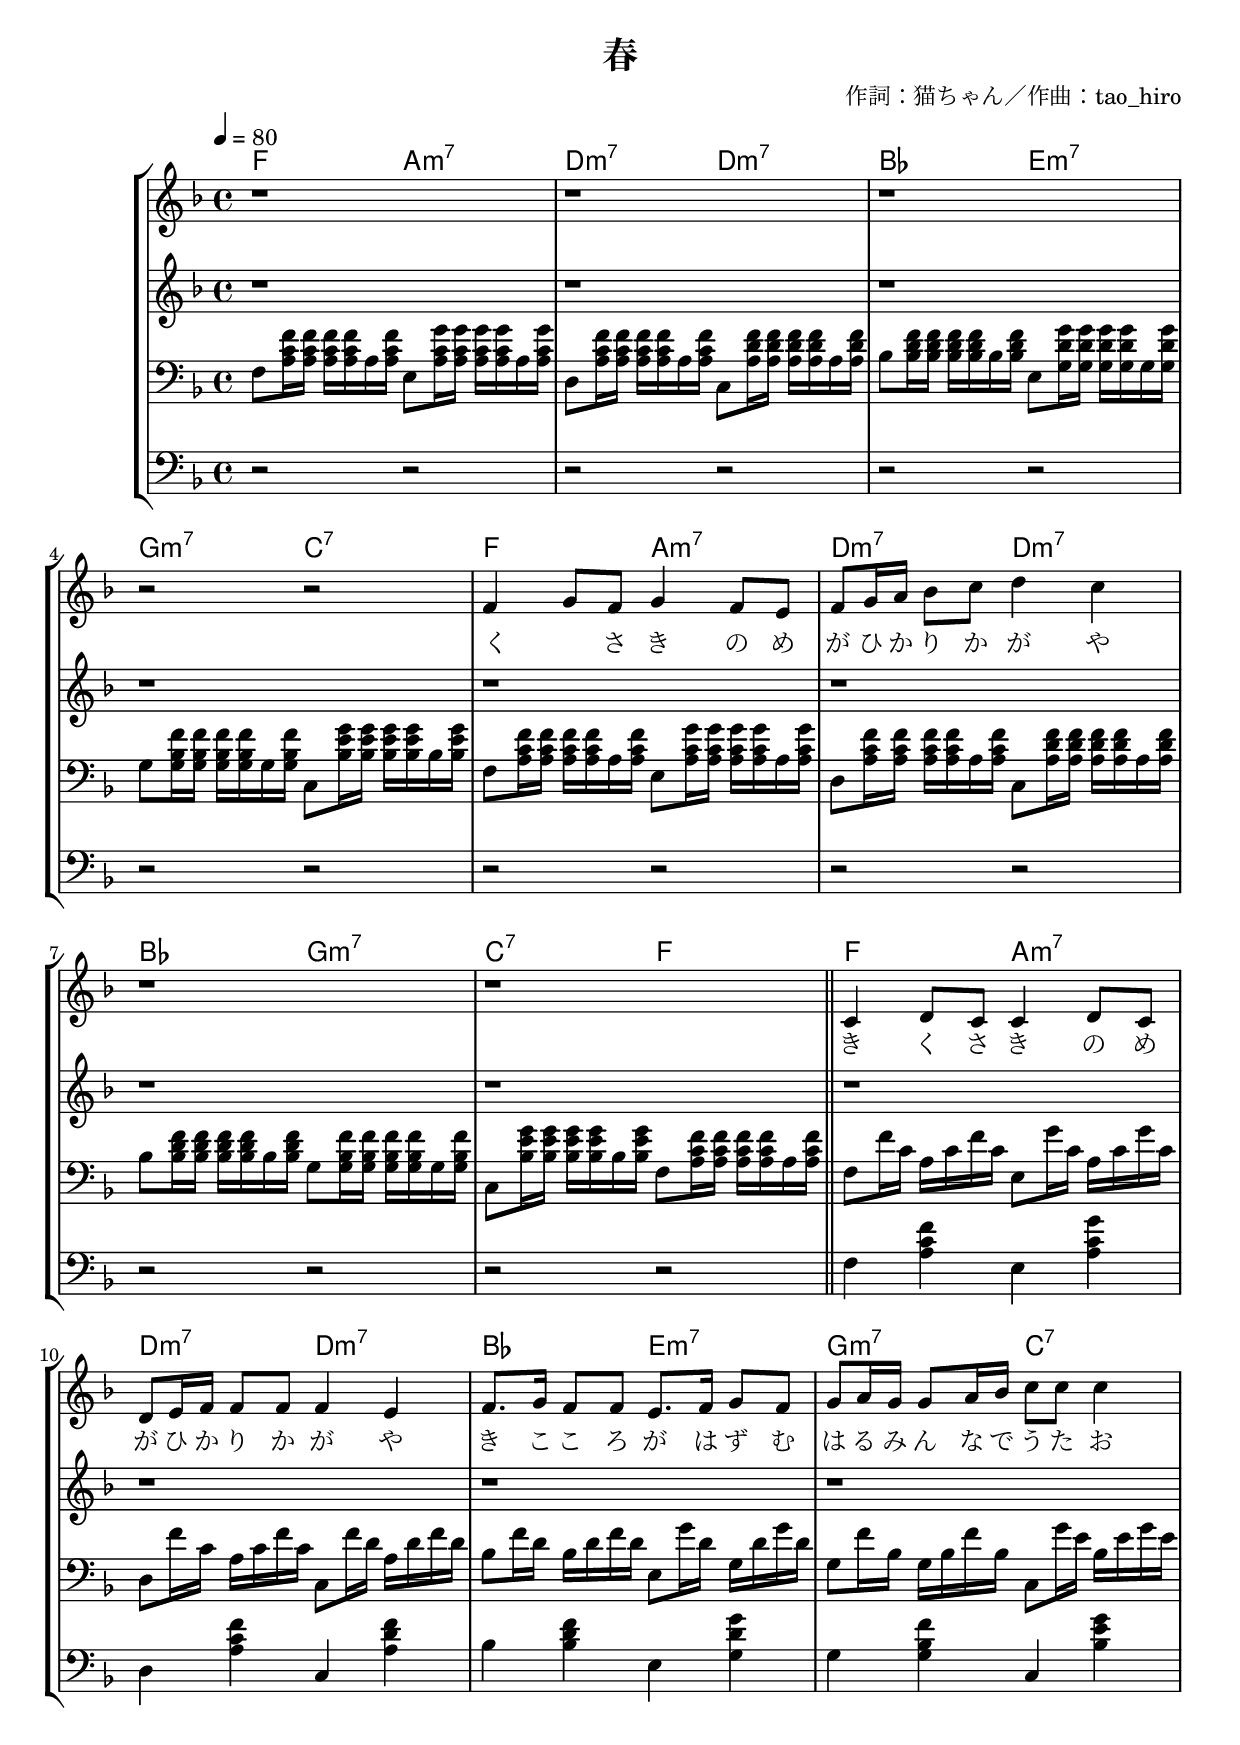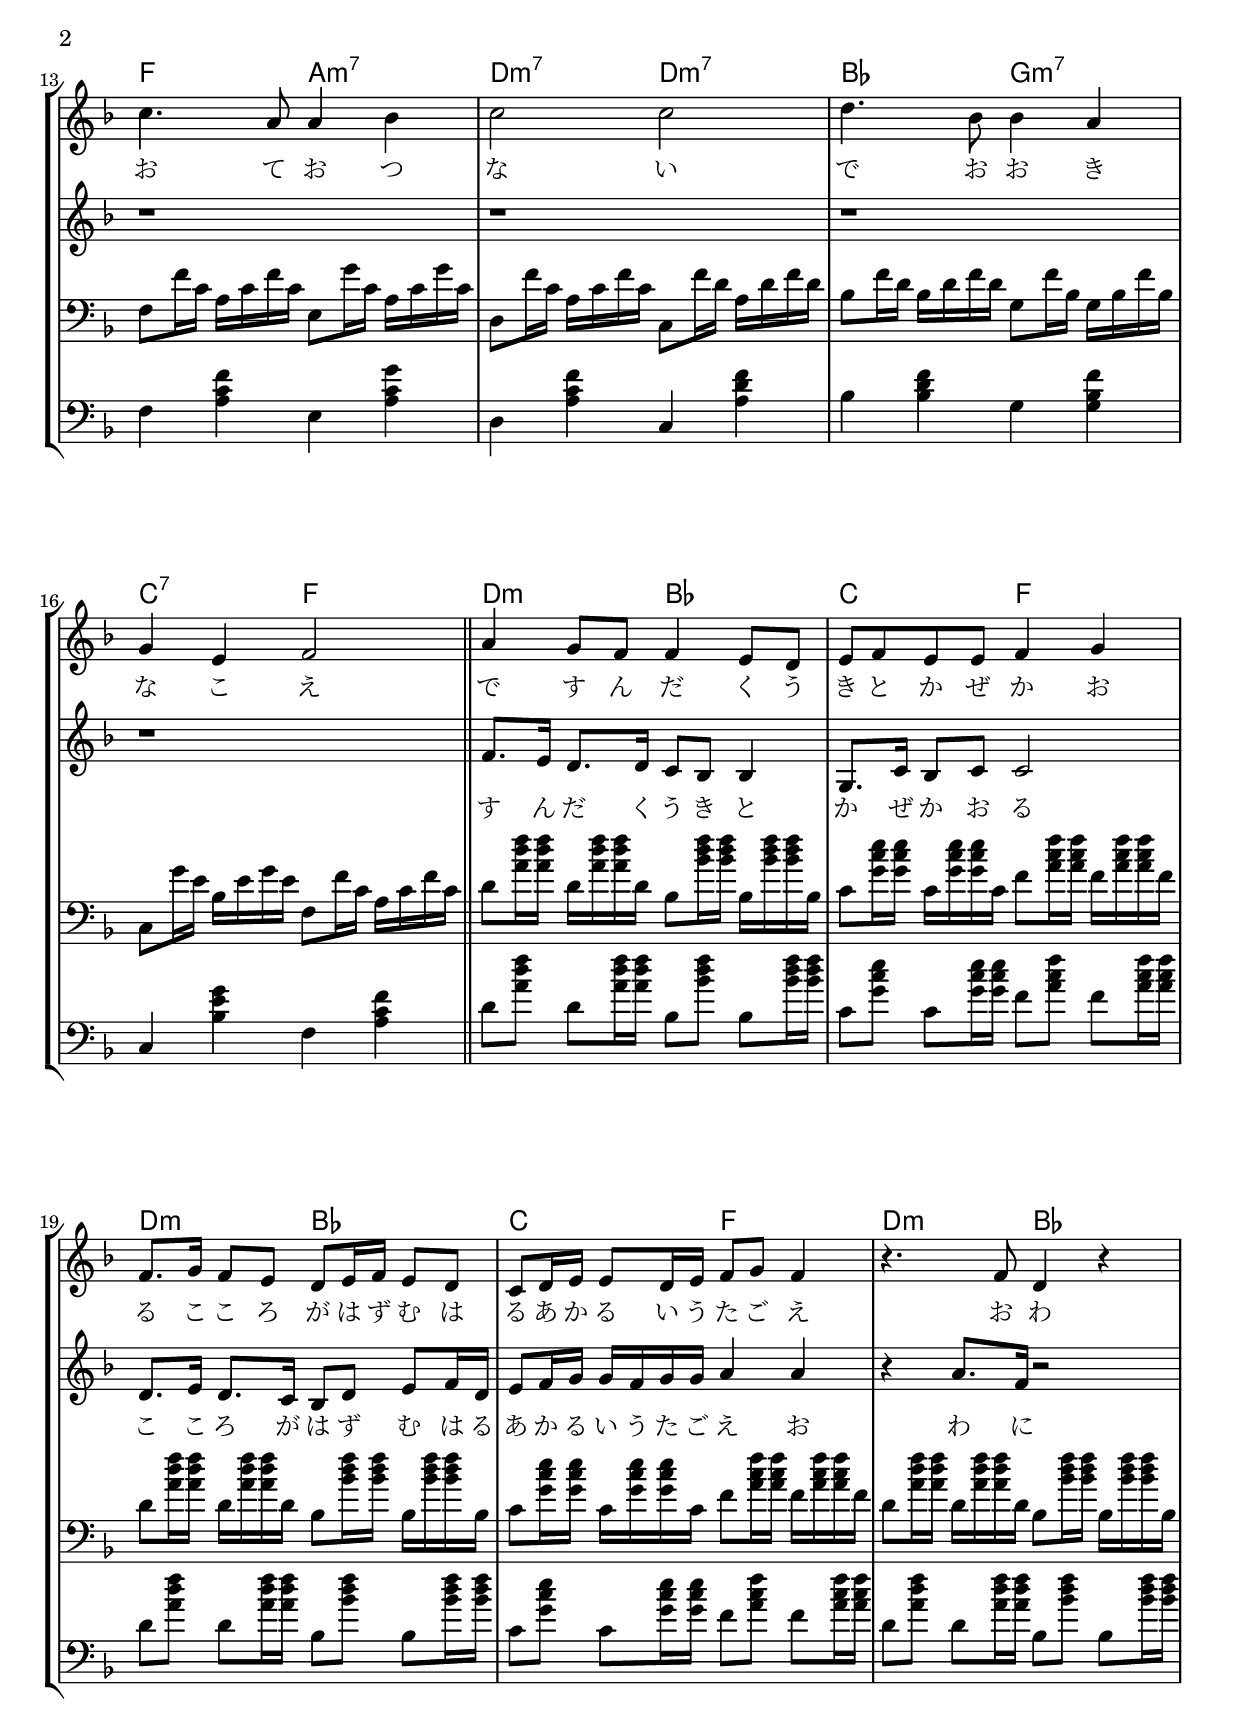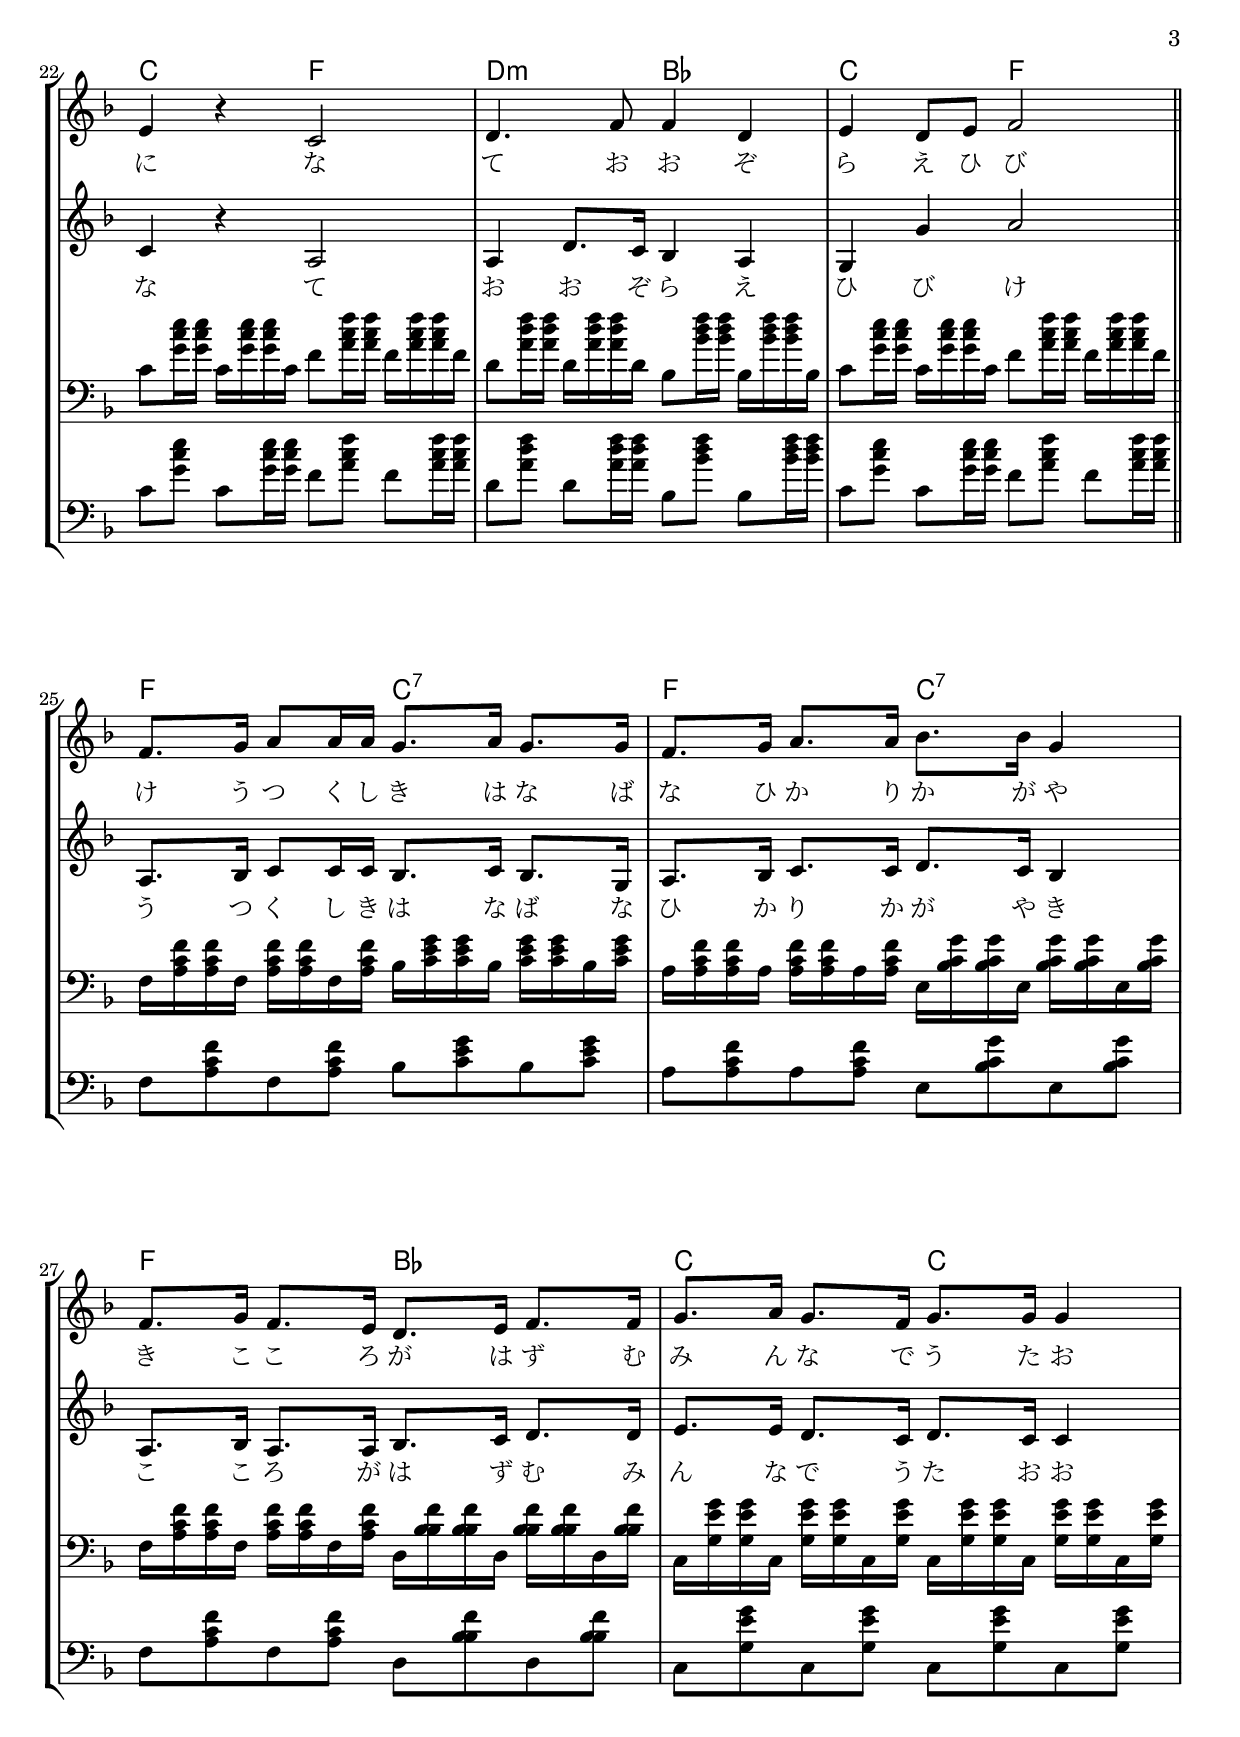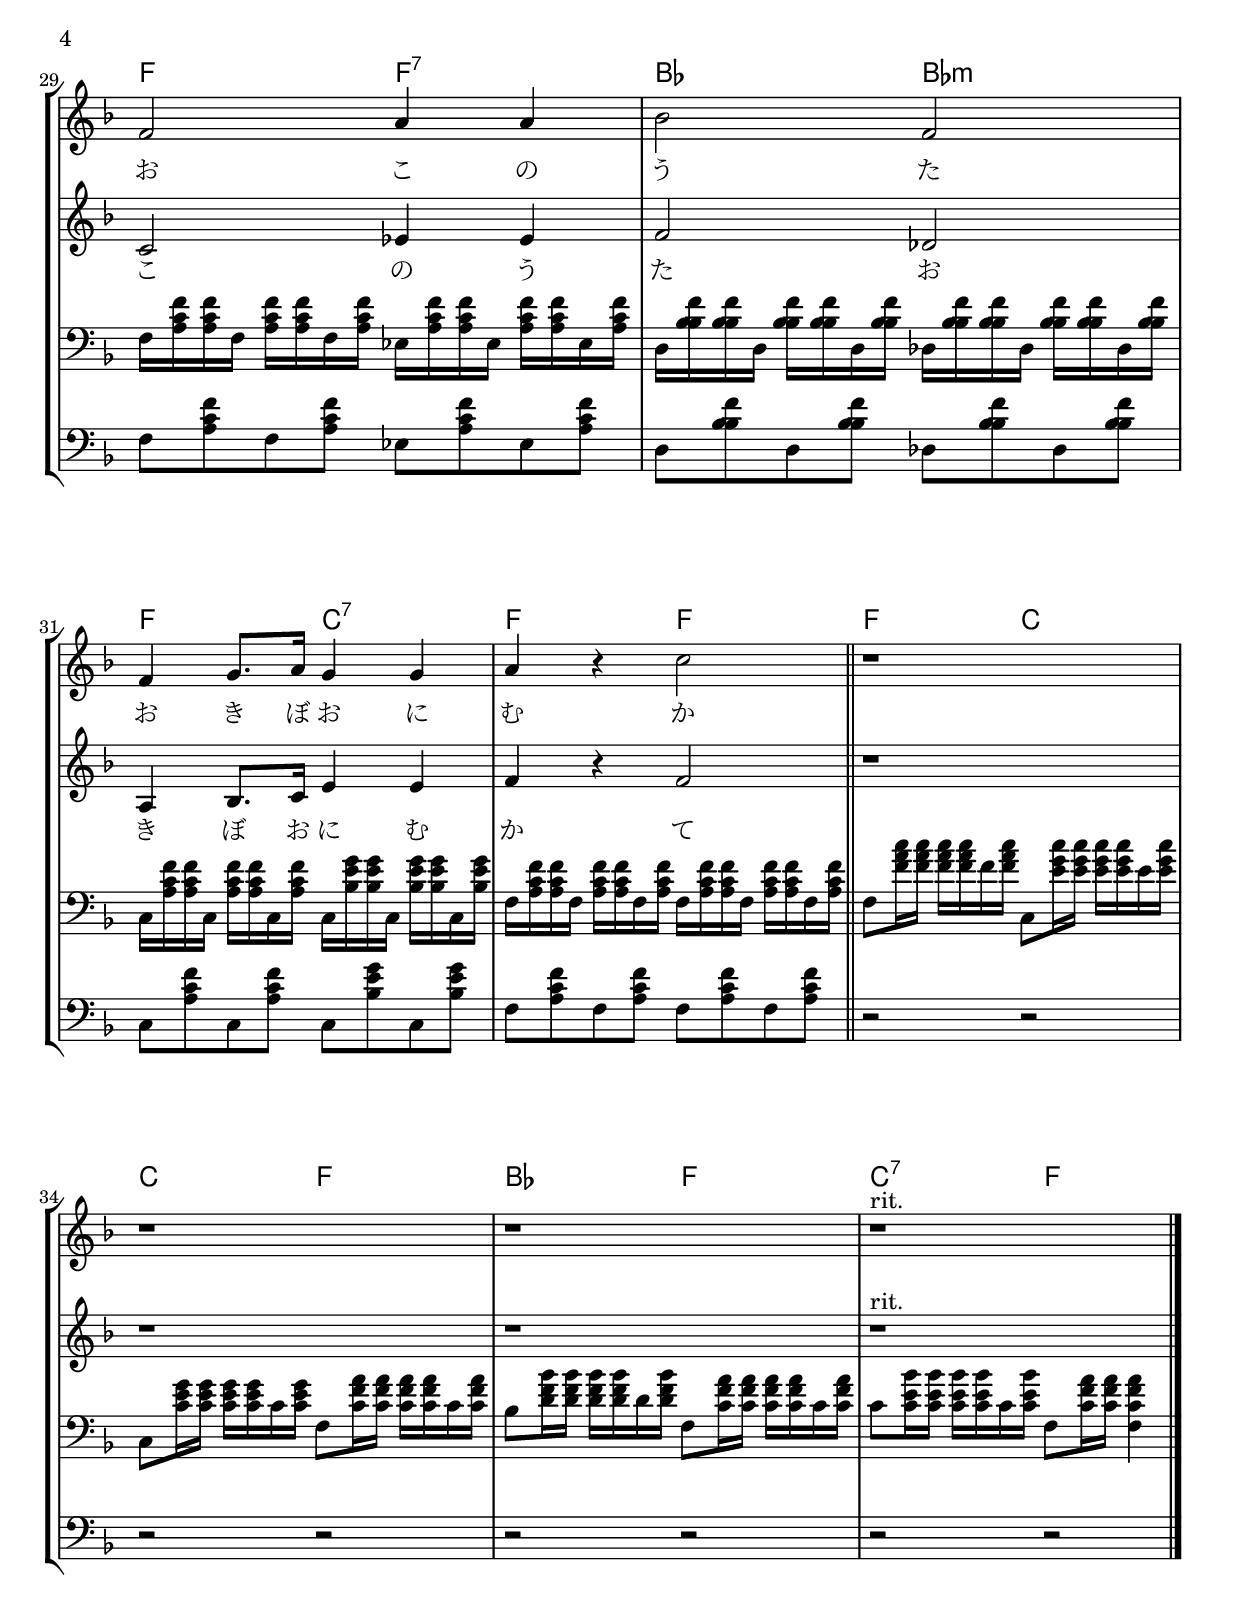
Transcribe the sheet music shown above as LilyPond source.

\version "2.12.1"

\header {
	title = \markup {春}
	composer = \markup \center-column {作詞：猫ちゃん／作曲：tao_hiro}
}

harmony = \chordmode {
	f2 a:min7 d:min7 d:min7 bes e:min7 g:min7 c:7 f a:min7 d:min7 d:min7 bes g:min7 c:7 f 

	f a:min7 d:min7 d:min7 bes e:min7 g:min7 c:7 f a:min7 d:min7 d:min7 bes g:min7 c:7 f 

	d:m bes c f d:m bes c f d:m bes c f d:m bes c f 

	f c:7 f c:7 f bes c c f f:7 bes bes:m f c:7 f f 

	f c c f bes f c:7 f 
}

melody = {
	\set Staff.midiInstrument = #"Honky-tonk"
		\key f \major
	\tempo 4 = 80
r1~ 
	r1 
	 r1~ 
	r2  r2 
	f'4  g'8  f'8  g'4  f'8  e'8 
	f'8  g'16  a'16  bes'8  c''8  d''4  c''4
	r1 r1 	\set Staff.midiInstrument = #"fss0.32"
	c'4  d'8  c'8  c'4  d'8  c'8 
	d'8  e'16  f'16  f'8  f'8  f'4  e'4 
	f'8.  g'16  f'8  f'8  e'8.  f'16  g'8  f'8 
	g'8  a'16  g'16  g'8  a'16  bes'16  c''8  c''8  c''4 
	c''4.  a'8  a'4  bes'4 
	c''2  c''2 
	d''4.  bes'8  bes'4  a'4 
	g'4  e'4  f'2
	\set Staff.midiInstrument = #"fss0.32"
	a'4  g'8  f'8  f'4  e'8  d'8 
	e'8  f'8  e'8  e'8  f'4  g'4 
	f'8.  g'16  f'8  e'8  d'8  e'16  f'16  e'8  d'8 
	c'8  d'16  e'16  e'8  d'16  e'16  f'8  g'8  f'4 
	r4.  f'8  d'4  r4 
	e'4  r4  c'2 
	d'4.  f'8  f'4  d'4 
	e'4  d'8  e'8  f'2
	\set Staff.midiInstrument = #"fss0.32"
	f'8.  g'16  a'8  a'16  a'16  g'8.  a'16  g'8.  g'16 
	f'8.  g'16  a'8.  a'16  bes'8.  bes'16  g'4 
	f'8.  g'16  f'8.  e'16  d'8.  e'16  f'8.  f'16 
	g'8.  a'16  g'8.  f'16  g'8.  g'16  g'4 
	f'2  a'4  a'4 
	bes'2  f'2 
	f'4  g'8.  a'16  g'4  g'4 
	a'4  r4  c''2
	r1 | r1 | r1 | r1^"rit." \bar "|."
}

words = \lyricmode {
	く  さ  き  の  め  が  ひ  か  り  か  が  や  き  
	く  さ  き  の  め  が  ひ  か  り  か  が  や  き  こ  こ  ろ  が  は  ず  む  は  る  み  ん  な  で  う  た  お  お  て  お  つ  な  い  で  お  お  き  な  こ  え  で  
	す  ん  だ  く  う  き  と  か  ぜ  か  お  る  こ  こ  ろ  が  は  ず  む  は  る  あ  か  る  い  う  た  ご  え  お  わ  に  な  て  お  お  ぞ  ら  え  ひ  び  け  
	う  つ  く  し  き  は  な  ば  な  ひ  か  り  か  が  や  き  こ  こ  ろ  が  は  ず  む  み  ん  な  で  う  た  お  お  こ  の  う  た  お  き  ぼ  お  に  む  か  て  
	
}

secondmelody = {
	\key f \major
	\tempo 4 = 80
	r1 | r1 | r1 | r1 | r1 | r1 | r1 | r1   
	r1 | r1 | r1 | r1 | r1 | r1 | r1 | r1   
	\set Staff.midiInstrument = #"mmi0.34"
	f'8.  e'16  d'8.  d'16  c'8  bes8  bes4 
	g8.  c'16  bes8  c'8  c'2 
	d'8.  e'16  d'8.  c'16  bes8  d'8  e'8  f'16  d'16 
	e'8  f'16  g'16  g'16  f'16  g'16  g'16  a'4  a'4 
	r4  a'8.  f'16  r2 
	c'4  r4  a2 
	a4  d'8.  c'16  bes4  a4 
	g4  g'4  a'2
	\set Staff.midiInstrument = #"mmi0.34"
	a8.  bes16  c'8  c'16  c'16  bes8.  c'16  bes8.  g16 
	a8.  bes16  c'8.  c'16  d'8.  c'16  bes4 
	a8.  bes16  a8.  a16  bes8.  c'16  d'8.  d'16 
	e'8.  e'16  d'8.  c'16  d'8.  c'16  c'4 
	c'2  es'4  es'4 
	f'2  des'2 
	a4  bes8.  c'16  e'4  e'4 
	f'4  r4  f'2
	r1 | r1 | r1 | r1^"rit." \bar "|."
}

secondwords = \lyricmode {
	
	
	す  ん  だ  く  う  き  と  か  ぜ  か  お  る  こ  こ  ろ  が  は  ず  む  は  る  あ  か  る  い  う  た  ご  え  お  わ  に  な  て  お  お  ぞ  ら  え  ひ  び  け  
	う  つ  く  し  き  は  な  ば  な  ひ  か  り  か  が  や  き  こ  こ  ろ  が  は  ず  む  み  ん  な  で  う  た  お  お  こ  の  う  た  お  き  ぼ  お  に  む  か  て  
	
}

tempochange = {
	\tempo 4 = 80
	r1 | r1 | r1 | r1 | r1 | r1 | r1 | r1 \bar "||"
	\tempo 4 = 80
	r1 | r1 | r1 | r1 | r1 | r1 | r1 | r1 \bar "||"
	\tempo 4 = 80
	r1 | r1 | r1 | r1 | r1 | r1 | r1 | r1 \bar "||"
	\tempo 4 = 80
	r1 | r1 | r1 | r1 | r1 | r1 | r1 | r1 \bar "||"
	\tempo 4 = 80
	r1 | r1 | r1 | \tempo 4 = 60 r2 \tempo 4 = 53 r2 \bar "|."
}

mainacc = {
	\clef bass
	\set Staff.midiInstrument = #"Acoustic grand"
	\key f \major
	\tempo 4 = 80
	f8 <a c' f'>16 <a c' f'>16   <a c' f'>16 <a c' f'>16   a16 <a c' f'>16
	e8 <a c' g'>16 <a c' g'>16   <a c' g'>16 <a c' g'>16   a16 <a c' g'>16
	d8 <a c' f'>16 <a c' f'>16   <a c' f'>16 <a c' f'>16   a16 <a c' f'>16
	c8 <a d' f'>16 <a d' f'>16   <a d' f'>16 <a d' f'>16   a16 <a d' f'>16
	bes8 <bes d' f'>16 <bes d' f'>16   <bes d' f'>16 <bes d' f'>16   bes16 <bes d' f'>16
	e8 <g d' g'>16 <g d' g'>16   <g d' g'>16 <g d' g'>16   g16 <g d' g'>16
	g8 <g bes f'>16 <g bes f'>16   <g bes f'>16 <g bes f'>16   g16 <g bes f'>16
	c8 <bes e' g'>16 <bes e' g'>16   <bes e' g'>16 <bes e' g'>16   bes16 <bes e' g'>16
	f8 <a c' f'>16 <a c' f'>16   <a c' f'>16 <a c' f'>16   a16 <a c' f'>16
	e8 <a c' g'>16 <a c' g'>16   <a c' g'>16 <a c' g'>16   a16 <a c' g'>16
	d8 <a c' f'>16 <a c' f'>16   <a c' f'>16 <a c' f'>16   a16 <a c' f'>16
	c8 <a d' f'>16 <a d' f'>16   <a d' f'>16 <a d' f'>16   a16 <a d' f'>16
	bes8 <bes d' f'>16 <bes d' f'>16   <bes d' f'>16 <bes d' f'>16   bes16 <bes d' f'>16
	g8 <g bes f'>16 <g bes f'>16   <g bes f'>16 <g bes f'>16   g16 <g bes f'>16
	c8 <bes e' g'>16 <bes e' g'>16   <bes e' g'>16 <bes e' g'>16   bes16 <bes e' g'>16
	f8 <a c' f'>16 <a c' f'>16   <a c' f'>16 <a c' f'>16   a16 <a c' f'>16
	\bar "||"

	\set Staff.midiInstrument = #"Acoustic grand"
	f8 f'16 c'16   a16 c'16 f'16 c'16
	e8 g'16 c'16   a16 c'16 g'16 c'16
	d8 f'16 c'16   a16 c'16 f'16 c'16
	c8 f'16 d'16   a16 d'16 f'16 d'16
	bes8 f'16 d'16   bes16 d'16 f'16 d'16
	e8 g'16 d'16   g16 d'16 g'16 d'16
	g8 f'16 bes16   g16 bes16 f'16 bes16
	c8 g'16 e'16   bes16 e'16 g'16 e'16
	f8 f'16 c'16   a16 c'16 f'16 c'16
	e8 g'16 c'16   a16 c'16 g'16 c'16
	d8 f'16 c'16   a16 c'16 f'16 c'16
	c8 f'16 d'16   a16 d'16 f'16 d'16
	bes8 f'16 d'16   bes16 d'16 f'16 d'16
	g8 f'16 bes16   g16 bes16 f'16 bes16
	c8 g'16 e'16   bes16 e'16 g'16 e'16
	f8 f'16 c'16   a16 c'16 f'16 c'16
	\bar "||"

	\set Staff.midiInstrument = #"Acoustic grand"
	d'8 <a' d'' f''>16 <a' d'' f''>16   d'16 <a' d'' f''>16 <a' d'' f''>16 d'16
	bes8 <bes' d'' f''>16 <bes' d'' f''>16   bes16 <bes' d'' f''>16 <bes' d'' f''>16 bes16
	c'8 <g' c'' e''>16 <g' c'' e''>16   c'16 <g' c'' e''>16 <g' c'' e''>16 c'16
	f'8 <a' c'' f''>16 <a' c'' f''>16   f'16 <a' c'' f''>16 <a' c'' f''>16 f'16
	d'8 <a' d'' f''>16 <a' d'' f''>16   d'16 <a' d'' f''>16 <a' d'' f''>16 d'16
	bes8 <bes' d'' f''>16 <bes' d'' f''>16   bes16 <bes' d'' f''>16 <bes' d'' f''>16 bes16
	c'8 <g' c'' e''>16 <g' c'' e''>16   c'16 <g' c'' e''>16 <g' c'' e''>16 c'16
	f'8 <a' c'' f''>16 <a' c'' f''>16   f'16 <a' c'' f''>16 <a' c'' f''>16 f'16
	d'8 <a' d'' f''>16 <a' d'' f''>16   d'16 <a' d'' f''>16 <a' d'' f''>16 d'16
	bes8 <bes' d'' f''>16 <bes' d'' f''>16   bes16 <bes' d'' f''>16 <bes' d'' f''>16 bes16
	c'8 <g' c'' e''>16 <g' c'' e''>16   c'16 <g' c'' e''>16 <g' c'' e''>16 c'16
	f'8 <a' c'' f''>16 <a' c'' f''>16   f'16 <a' c'' f''>16 <a' c'' f''>16 f'16
	d'8 <a' d'' f''>16 <a' d'' f''>16   d'16 <a' d'' f''>16 <a' d'' f''>16 d'16
	bes8 <bes' d'' f''>16 <bes' d'' f''>16   bes16 <bes' d'' f''>16 <bes' d'' f''>16 bes16
	c'8 <g' c'' e''>16 <g' c'' e''>16   c'16 <g' c'' e''>16 <g' c'' e''>16 c'16
	f'8 <a' c'' f''>16 <a' c'' f''>16   f'16 <a' c'' f''>16 <a' c'' f''>16 f'16
	\bar "||"

	\set Staff.midiInstrument = #"Acoustic grand"
	f16 <a c' f'>16 <a c' f'>16 f16   <a c' f'>16 <a c' f'>16 f16 <a c' f'>16
	bes16 <c' e' g'>16 <c' e' g'>16 bes16   <c' e' g'>16 <c' e' g'>16 bes16 <c' e' g'>16
	a16 <a c' f'>16 <a c' f'>16 a16   <a c' f'>16 <a c' f'>16 a16 <a c' f'>16
	e16 <bes c' g'>16 <bes c' g'>16 e16   <bes c' g'>16 <bes c' g'>16 e16 <bes c' g'>16
	f16 <a c' f'>16 <a c' f'>16 f16   <a c' f'>16 <a c' f'>16 f16 <a c' f'>16
	d16 <bes bes f'>16 <bes bes f'>16 d16   <bes bes f'>16 <bes bes f'>16 d16 <bes bes f'>16
	c16 <g e' g'>16 <g e' g'>16 c16   <g e' g'>16 <g e' g'>16 c16 <g e' g'>16
	c16 <g e' g'>16 <g e' g'>16 c16   <g e' g'>16 <g e' g'>16 c16 <g e' g'>16
	f16 <a c' f'>16 <a c' f'>16 f16   <a c' f'>16 <a c' f'>16 f16 <a c' f'>16
	es16 <a c' f'>16 <a c' f'>16 es16   <a c' f'>16 <a c' f'>16 es16 <a c' f'>16
	d16 <bes bes f'>16 <bes bes f'>16 d16   <bes bes f'>16 <bes bes f'>16 d16 <bes bes f'>16
	des16 <bes bes f'>16 <bes bes f'>16 des16   <bes bes f'>16 <bes bes f'>16 des16 <bes bes f'>16
	c16 <a c' f'>16 <a c' f'>16 c16   <a c' f'>16 <a c' f'>16 c16 <a c' f'>16
	c16 <bes e' g'>16 <bes e' g'>16 c16   <bes e' g'>16 <bes e' g'>16 c16 <bes e' g'>16
	f16 <a c' f'>16 <a c' f'>16 f16   <a c' f'>16 <a c' f'>16 f16 <a c' f'>16
	f16 <a c' f'>16 <a c' f'>16 f16   <a c' f'>16 <a c' f'>16 f16 <a c' f'>16
	\bar "||"

	\set Staff.midiInstrument = #"Honky-tonk"
	f8 <f' a' c''>16 <f' a' c''>16   <f' a' c''>16 <f' a' c''>16   f'16 <f' a' c''>16
	c8 <e' g' c''>16 <e' g' c''>16   <e' g' c''>16 <e' g' c''>16   e'16 <e' g' c''>16
	c8 <c' e' g'>16 <c' e' g'>16   <c' e' g'>16 <c' e' g'>16   c'16 <c' e' g'>16
	f8 <c' f' a'>16 <c' f' a'>16   <c' f' a'>16 <c' f' a'>16   c'16 <c' f' a'>16
	bes8 <d' f' bes'>16 <d' f' bes'>16   <d' f' bes'>16 <d' f' bes'>16   d'16 <d' f' bes'>16
	f8 <c' f' a'>16 <c' f' a'>16   <c' f' a'>16 <c' f' a'>16   c'16 <c' f' a'>16
	c'8 <c' e' bes'>16 <c' e' bes'>16   <c' e' bes'>16 <c' e' bes'>16   c'16 <c' e' bes'>16
	f8 <c' f' a'>16 <c' f' a'>16 <f c' f' a'>4
	\bar "|."
}

subacc = {
	\clef bass
	\set Staff.midiInstrument = #"Acoustic grand"
	\key f \major
	\tempo 4 = 80
	r2
	r2
	r2
	r2
	r2
	r2
	r2
	r2
	r2
	r2
	r2
	r2
	r2
	r2
	r2
	r2
	\bar "||"

	\set Staff.midiInstrument = #"Honky-tonk"
	f4 <a c' f'>4
	e4 <a c' g'>4
	d4 <a c' f'>4
	c4 <a d' f'>4
	bes4 <bes d' f'>4
	e4 <g d' g'>4
	g4 <g bes f'>4
	c4 <bes e' g'>4
	f4 <a c' f'>4
	e4 <a c' g'>4
	d4 <a c' f'>4
	c4 <a d' f'>4
	bes4 <bes d' f'>4
	g4 <g bes f'>4
	c4 <bes e' g'>4
	f4 <a c' f'>4
	\bar "||"

	\set Staff.midiInstrument = #"Honky-tonk"
	d'8 <a' d'' f''> d' <a' d'' f''>16 <a' d'' f''>
	bes8 <bes' d'' f''> bes <bes' d'' f''>16 <bes' d'' f''>
	c'8 <g' c'' e''> c' <g' c'' e''>16 <g' c'' e''>
	f'8 <a' c'' f''> f' <a' c'' f''>16 <a' c'' f''>
	d'8 <a' d'' f''> d' <a' d'' f''>16 <a' d'' f''>
	bes8 <bes' d'' f''> bes <bes' d'' f''>16 <bes' d'' f''>
	c'8 <g' c'' e''> c' <g' c'' e''>16 <g' c'' e''>
	f'8 <a' c'' f''> f' <a' c'' f''>16 <a' c'' f''>
	d'8 <a' d'' f''> d' <a' d'' f''>16 <a' d'' f''>
	bes8 <bes' d'' f''> bes <bes' d'' f''>16 <bes' d'' f''>
	c'8 <g' c'' e''> c' <g' c'' e''>16 <g' c'' e''>
	f'8 <a' c'' f''> f' <a' c'' f''>16 <a' c'' f''>
	d'8 <a' d'' f''> d' <a' d'' f''>16 <a' d'' f''>
	bes8 <bes' d'' f''> bes <bes' d'' f''>16 <bes' d'' f''>
	c'8 <g' c'' e''> c' <g' c'' e''>16 <g' c'' e''>
	f'8 <a' c'' f''> f' <a' c'' f''>16 <a' c'' f''>
	\bar "||"

	\set Staff.midiInstrument = #"Honky-tonk"
	f8 <a c' f'> f <a c' f'>
	bes8 <c' e' g'> bes <c' e' g'>
	a8 <a c' f'> a <a c' f'>
	e8 <bes c' g'> e <bes c' g'>
	f8 <a c' f'> f <a c' f'>
	d8 <bes bes f'> d <bes bes f'>
	c8 <g e' g'> c <g e' g'>
	c8 <g e' g'> c <g e' g'>
	f8 <a c' f'> f <a c' f'>
	es8 <a c' f'> es <a c' f'>
	d8 <bes bes f'> d <bes bes f'>
	des8 <bes bes f'> des <bes bes f'>
	c8 <a c' f'> c <a c' f'>
	c8 <bes e' g'> c <bes e' g'>
	f8 <a c' f'> f <a c' f'>
	f8 <a c' f'> f <a c' f'>
	\bar "||"

	\set Staff.midiInstrument = #"Acoustic grand"
	r2
	r2
	r2
	r2
	r2
	r2
	r2
	r2
	\bar "|."
}

percA = {
	\drummode {
	bd2 r8 bd4 bd8  |bd4. bd8 bd2  |bd2 r8 bd4 bd8  |bd4. bd8 bd2  |bd2 r8 bd4 bd8  |bd4. bd8 bd2  |bd2 r8 bd4 bd8  |bd4. bd8 bd2  \bar "||"
	hh8 hh8 hh8 hh8 hh8 hh8 hh8 hh8  |hh8 hh8 hh8 hh8 hh8 hh8 hh8 hh8  |hh8 hh8 hh8 hh8 hh8 hh8 hh8 hh8  |hh8 hh8 hh8 hh8 hh8 hh8 hh8 hh8  |hh8 hh8 hh8 hh8 hh8 hh8 hh8 hh8  |hh8 hh8 hh8 hh8 hh8 hh8 hh8 hh8  |hh8 hh8 hh8 hh8 hh8 hh8 hh8 hh8  |hh8 hh8 hh8 hh8 hh8 hh8 hh4  \bar "||"
	hh8 hh8 hh8 hh8 hh8 hh8 hh8 hh8  |hh8 hh8 hh8 hh8 hh8 hh8 hh8 hh8  |hh8 hh8 hh8 hh8 hh8 hh8 hh8 hh8  |hh8 hh8 hh8 hh8 hh8 hh8 hh8 hh8  |hh8 hh8 hh8 hh8 hh8 hh8 hh8 hh8  |hh8 hh8 hh8 hh8 hh8 hh8 hh8 hh8  |hh8 hh8 hh8 hh8 hh8 hh8 hh8 hh8  |hh8 hh8 hh8 hh8 hh8 hh8 hh4  \bar "||"
	hh8 hh8 hh8 hh8 hh8 hh8 hh8 hh8  |hh8 hh8 hh8 hh8 hh8 hh8 hh8 hh8  |hh8 hh8 hh8 hh8 hh8 hh8 hh8 hh8  |hh8 hh8 hh8 hh8 hh8 hh8 hh8 hh8  |hh8 hh8 hh8 hh8 hh8 hh8 hh8 hh8  |hh8 hh8 hh8 hh8 hh8 hh8 hh8 hh8  |hh8 hh8 hh8 hh8 hh8 hh8 hh8 hh8  |hh8 hh8 hh8 hh8 hh8 hh8 hh4  \bar "||"
	bd2 r8 bd4 bd8  |bd4. bd8 bd2  |bd2 r8 bd4 bd8  |bd4. bd8 bd2  \bar "|."
	}
}

percB = {
	\drummode {
	r4. ss4. ss4  |r4 ss4. ss4.  |r4. ss4. ss4  |r4 ss4. ss4.  |r4. ss4. ss4  |r4 ss4. ss4.  |r4. ss4. ss4  |r4 ss4. ss4.  \bar "||"
	bd4. bd8 bd4. bd8  |bd4. bd8 bd4. bd8  |bd4. bd8 bd4. bd8  |bd4. bd8 bd4. bd8  |bd4. bd8 bd4. bd8  |bd4. bd8 bd4. bd8  |bd4. bd8 bd4. bd8  |bd4. bd8 bd2  \bar "||"
	bd4. bd8 bd4. bd8  |bd4. bd8 bd4. bd8  |bd4. bd8 bd4. bd8  |bd4. bd8 bd4. bd8  |bd4. bd8 bd4. bd8  |bd4. bd8 bd4. bd8  |bd4. bd8 bd4. bd8  |bd4. bd8 bd2  \bar "||"
	bd4. bd8 bd4. bd8  |bd4. bd8 bd4. bd8  |bd4. bd8 bd4. bd8  |bd4. bd8 bd4. bd8  |bd4. bd8 bd4. bd8  |bd4. bd8 bd4. bd8  |bd4. bd8 bd4. bd8  |bd4. bd8 bd2  \bar "||"
	r4. ss4. ss4  |r4 ss4. ss4.  |r4. ss4. ss4  |r4 ss4. ss4.  \bar "|."
	}
}

percC = {
	\drummode {
	cymr8 cymr8 cymr8 cymr8 cymr8 cymr8 cymr8 cymr8  |cymr8 cymr8 cymr8 cymr8 cymr8 cymr8 cymr8 cymr8  |cymr8 cymr8 cymr8 cymr8 cymr8 cymr8 cymr8 cymr8  |cymr8 cymr8 cymr8 cymr8 cymr4. cymr8  |cymr8 cymr8 cymr8 cymr8 cymr8 cymr8 cymr8 cymr8  |cymr8 cymr8 cymr8 cymr8 cymr8 cymr8 cymr8 cymr8  |cymr8 cymr8 cymr8 cymr8 cymr8 cymr8 cymr8 cymr8  |cymr8 cymr8 cymr8 cymr8 cymr4. cymr8  \bar "||"
	r8 ss4 ss8 ss4. ss8  |r8 ss4 ss8 ss2  |r8 ss4 ss8 ss4. ss8  |r8 ss4 ss8 ss4. ss8  |r8 ss4 ss8 ss4. ss8  |r8 ss4 ss8 ss2  |r8 ss4 ss8 ss4. ss8  |r8 ss4 ss8 ss2  \bar "||"
	r8 ss4 ss8 ss4. ss8  |r8 ss4 ss8 ss2  |r8 ss4 ss8 ss4. ss8  |r8 ss4 ss8 ss4. ss8  |r8 ss4 ss8 ss4. ss8  |r8 ss4 ss8 ss2  |r8 ss4 ss8 ss4. ss8  |r8 ss4 ss8 ss2  \bar "||"
	r8 ss4 ss8 ss4. ss8  |r8 ss4 ss8 ss2  |r8 ss4 ss8 ss4. ss8  |r8 ss4 ss8 ss4. ss8  |r8 ss4 ss8 ss4. ss8  |r8 ss4 ss8 ss2  |r8 ss4 ss8 ss4. ss8  |r8 ss4 ss8 ss2  \bar "||"
	cymr8 cymr8 cymr8 cymr8 cymr8 cymr8 cymr8 cymr8  |cymr8 cymr8 cymr8 cymr8 cymr8 cymr8 cymr8 cymr8  |cymr8 cymr8 cymr8 cymr8 cymr8 cymr8 cymr8 cymr8  |cymr8 cymr8 cymr8 cymr8 cymr4. cymr8  \bar "|."
	}
}

percD = {
	\drummode {
	r1 |r1 |r1 |r2. toml4  |r1 |r1 |r1 |r2. toml4  \bar "||"
	r8 hhp2 r8 hhp4  |r8 hhp2 r8 hhp4  |r8 hhp2 r8 hhp4  |r8 hhp2 r8 hhp4  |r8 hhp2 r8 hhp4  |r8 hhp2 r8 hhp4  |r8 hhp2 r8 hhp4  |r8 hhp2 r8 hhp4  \bar "||"
	r8 hhp2 r8 hhp4  |r8 hhp2 r8 hhp4  |r8 hhp2 r8 hhp4  |r8 hhp2 r8 hhp4  |r8 hhp2 r8 hhp4  |r8 hhp2 r8 hhp4  |r8 hhp2 r8 hhp4  |r8 hhp2 r8 hhp4  \bar "||"
	r8 hhp2 r8 hhp4  |r8 hhp2 r8 hhp4  |r8 hhp2 r8 hhp4  |r8 hhp2 r8 hhp4  |r8 hhp2 r8 hhp4  |r8 hhp2 r8 hhp4  |r8 hhp2 r8 hhp4  |r8 hhp2 r8 hhp4  \bar "||"
	r1 |r1 |r1 |r2. toml4  \bar "|."
	}
}

percE = {
	\drummode {
	r1 |r1 |r1 |r2 r8 tommh4.  |r1 |r1 |r1 |r2 r8 tommh4.  \bar "||"
	r1  |r1  |r1  |r2 r8 cymr8 cymr4  |r1  |r1  |r1  |r2 r8 cymr8 cymr4  \bar "||"
	r1  |r1  |r1  |r2 r8 cymr8 cymr4  |r1  |r1  |r1  |r2 r8 cymr8 cymr4  \bar "||"
	r1  |r1  |r1  |r2 r8 cymr8 cymr4  |r1  |r1  |r1  |r2 r8 cymr8 cymr4  \bar "||"
	r1 |r1 |r1 |r2 r8 tommh4.  \bar "|."
	}
}

\score {
	<<
		\new StaffGroup <<
			\new ChordNames {\harmony}
			\new Voice = "melody" {\melody}
			\new Lyrics \lyricsto "melody" \words
			\new Voice = "secondmelody" {\secondmelody}
			\new Lyrics \lyricsto "secondmelody" \secondwords
			\new Staff = "mainacc" {\mainacc}
			\new Staff = "subacc" {\subacc}
		>>
	>>
	\layout { }
}
